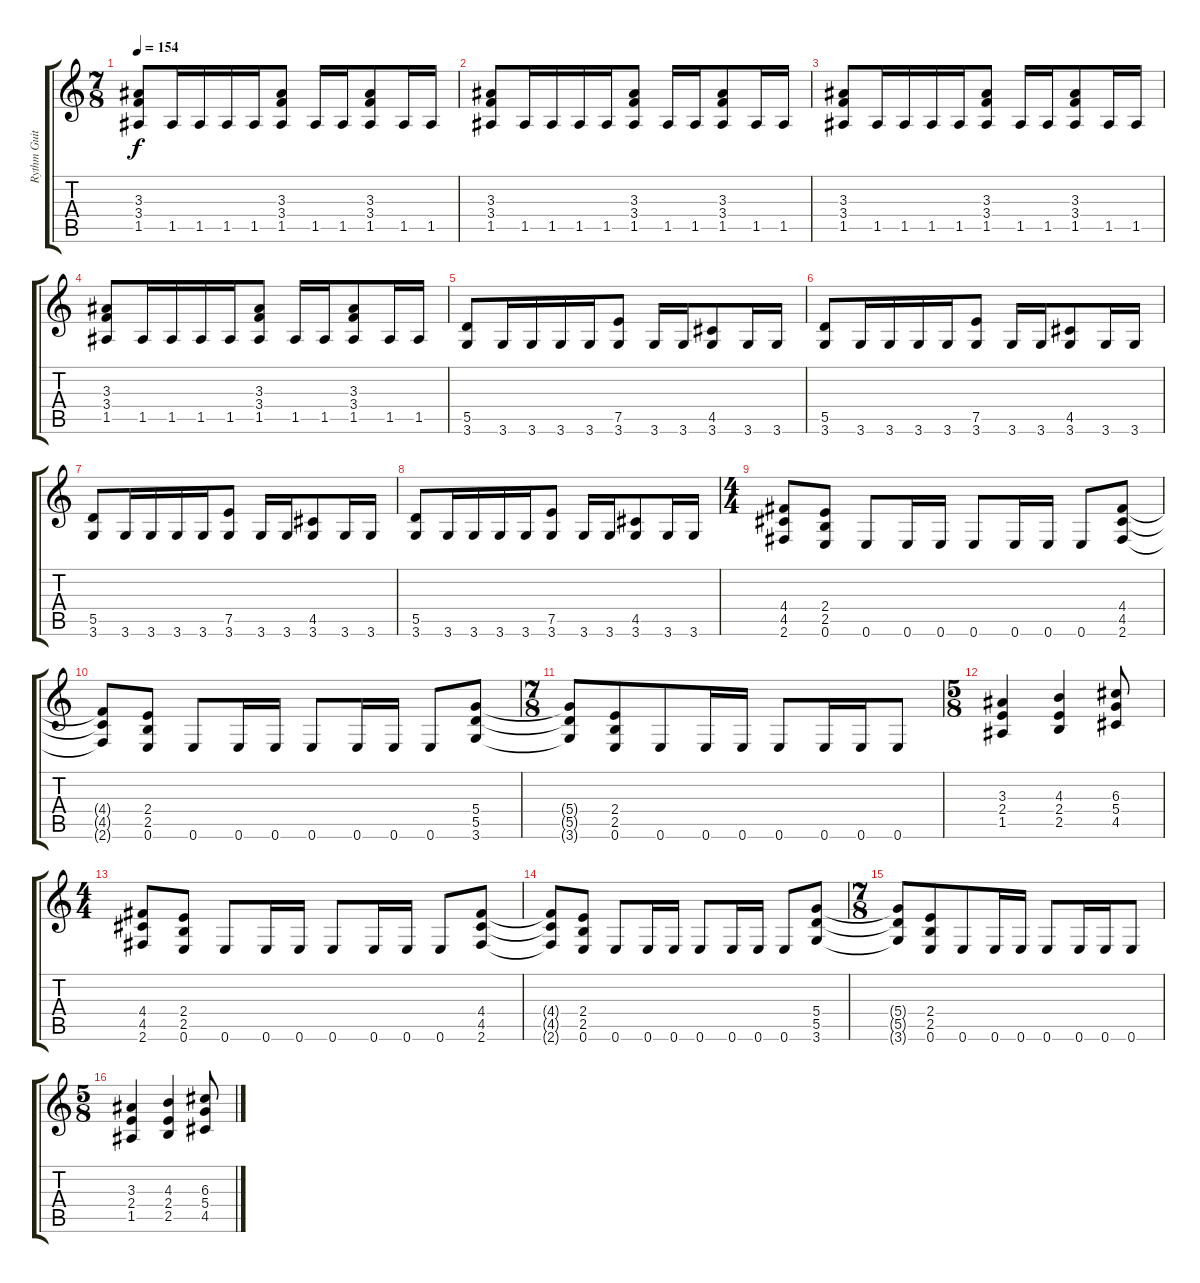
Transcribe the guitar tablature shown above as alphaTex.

\track ("Rythm Guitar" "Rythm Guit") {instrument distortionguitar}
\staff {score tabs}
\tuning (E4 B3 G3 D3 A2 E2) {hide}
\ts (7 8)
\tempo 154
\clef g2
\ks c
(3.3 3.4 1.5).8{dy f} 1.5.16 1.5.16 1.5.16 1.5.16 (3.3 3.4 1.5).8 1.5.16 1.5.16 (3.3 3.4 1.5).8 1.5.16 1.5.16 |
(3.3 3.4 1.5).8 1.5.16 1.5.16 1.5.16 1.5.16 (3.3 3.4 1.5).8 1.5.16 1.5.16 (3.3 3.4 1.5).8 1.5.16 1.5.16 |
(3.3 3.4 1.5).8 1.5.16 1.5.16 1.5.16 1.5.16 (3.3 3.4 1.5).8 1.5.16 1.5.16 (3.3 3.4 1.5).8 1.5.16 1.5.16 |
(3.3 3.4 1.5).8 1.5.16 1.5.16 1.5.16 1.5.16 (3.3 3.4 1.5).8 1.5.16 1.5.16 (3.3 3.4 1.5).8 1.5.16 1.5.16 |
(5.5 3.6).8 3.6.16 3.6.16 3.6.16 3.6.16 (7.5 3.6).8 3.6.16 3.6.16 (4.5 3.6).8 3.6.16 3.6.16 |
(5.5 3.6).8 3.6.16 3.6.16 3.6.16 3.6.16 (7.5 3.6).8 3.6.16 3.6.16 (4.5 3.6).8 3.6.16 3.6.16 |
(5.5 3.6).8 3.6.16 3.6.16 3.6.16 3.6.16 (7.5 3.6).8 3.6.16 3.6.16 (4.5 3.6).8 3.6.16 3.6.16 |
(5.5 3.6).8 3.6.16 3.6.16 3.6.16 3.6.16 (7.5 3.6).8 3.6.16 3.6.16 (4.5 3.6).8 3.6.16 3.6.16 |
\ts (4 4)
(4.4 4.5 2.6).8 (2.4 2.5 0.6).8 0.6.8 0.6.16 0.6.16 0.6.8 0.6.16 0.6.16 0.6.8 (4.4 4.5 2.6).8 |
(4.4{t} 4.5{t} 2.6{t}).8 (2.4 2.5 0.6).8 0.6.8 0.6.16 0.6.16 0.6.8 0.6.16 0.6.16 0.6.8 (5.4 5.5 3.6).8 |
\ts (7 8)
(5.4{t} 5.5{t} 3.6{t}).8 (2.4 2.5 0.6).8 0.6.8 0.6.16 0.6.16 0.6.8 0.6.16 0.6.16 0.6.8 |
\ts (5 8)
(3.3 2.4 1.5).4 (4.3 2.4 2.5).4 (6.3 5.4 4.5).8 |
\ts (4 4)
(4.4 4.5 2.6).8 (2.4 2.5 0.6).8 0.6.8 0.6.16 0.6.16 0.6.8 0.6.16 0.6.16 0.6.8 (4.4 4.5 2.6).8 |
(4.4{t} 4.5{t} 2.6{t}).8 (2.4 2.5 0.6).8 0.6.8 0.6.16 0.6.16 0.6.8 0.6.16 0.6.16 0.6.8 (5.4 5.5 3.6).8 |
\ts (7 8)
(5.4{t} 5.5{t} 3.6{t}).8 (2.4 2.5 0.6).8 0.6.8 0.6.16 0.6.16 0.6.8 0.6.16 0.6.16 0.6.8 |
\ts (5 8)
(3.3 2.4 1.5).4 (4.3 2.4 2.5).4 (6.3 5.4 4.5).8
